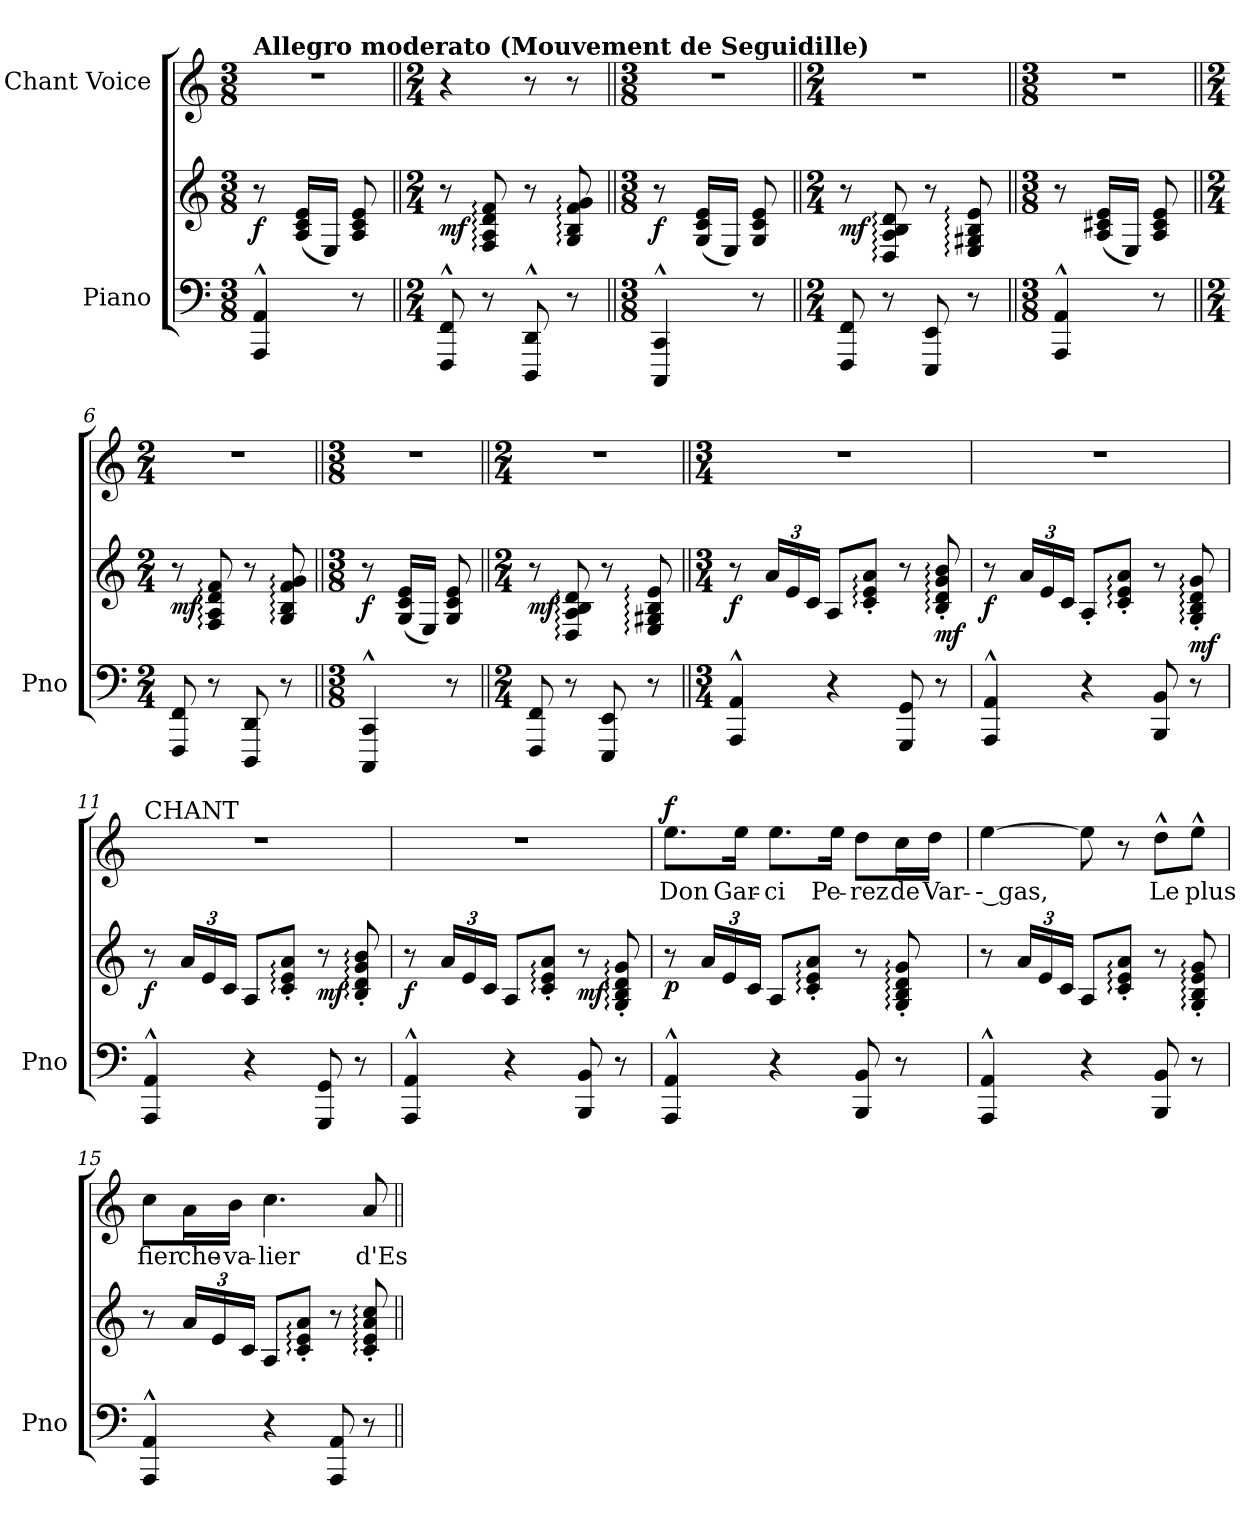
**kern	**kern	**dynam	**kern	**text	**dynam
*part2	*part2	*part2	*part1	*part1	*part1
*staff3	*staff2	*staff2/3	*staff1	*staff1	*staff1
*I"Piano	*	*	*I"Chant Voice	*	*
*I'Pno	*	*	*	*	*
*clefF4	*clefG2	*	*clefG2	*	*
*k[]	*k[]	*	*k[]	*	*
*M3/8	*M3/8	*	*M3/8	*	*
=1	=1	=1	=1	=1	=1
!	!	!	!LO:TX:a:B:t=Allegro moderato (Mouvement de Seguidille)	!	!
!	!	!LO:DY:b	!	!	!
4AAA/^^ 4AA/^^	8r	f	4.r	.	.
.	(<16A/ 16c/ 16e/LL	.	.	.	.
.	16E/JJ)	.	.	.	.
8r	8A/ 8c/ 8e/	.	.	.	.
=2||	=2||	=2||	=2||	=2||	=2||
*M2/4	*M2/4	*	*M2/4	*	*
!	!	!LO:DY:b	!	!	!
8FFF/^^ 8FF/^^	8r	mf	4r	.	.
8r	8F/: 8A/: 8d/: 8f/:	.	.	.	.
8DDD/^^ 8DD/^^	8r	.	8r	.	.
8r	8G/: 8B/: 8f/: 8g/:	.	8r	.	.
=3||	=3||	=3||	=3||	=3||	=3||
*M3/8	*M3/8	*	*M3/8	*	*
!	!	!LO:DY:b	!	!	!
4CCC/^^ 4CC/^^	8r	f	4.r	.	.
.	(<16G/ 16c/ 16e/LL	.	.	.	.
.	16E/JJ)	.	.	.	.
8r	8G/ 8c/ 8e/	.	.	.	.
=4||	=4||	=4||	=4||	=4||	=4||
*M2/4	*M2/4	*	*M2/4	*	*
!	!	!LO:DY:b	!	!	!
8FFF/ 8FF/	8r	mf	2r	.	.
8r	8D/: 8A/: 8B/: 8d/:	.	.	.	.
8EEE/ 8EE/	8r	.	.	.	.
8r	8E/: 8G#X/: 8B/: 8e/:	.	.	.	.
=5||	=5||	=5||	=5||	=5||	=5||
*M3/8	*M3/8	*	*M3/8	*	*
!	!	!LO:DY:b	!	!	!
!	!	!LO:DY:n=1:b	!	!	!
4AAA/^^ 4AA/^^	8r	other-dynamics f	4.r	.	.
.	(<16A/ 16c#X/ 16e/LL	.	.	.	.
.	16E/JJ)	.	.	.	.
8r	8A/ 8c#/ 8e/	.	.	.	.
!!LO:LB:g=z
=6||	=6||	=6||	=6||	=6||	=6||
*M2/4	*M2/4	*	*M2/4	*	*
!	!	!LO:DY:b	!	!	!
8FFF/ 8FF/	8r	mf	2r	.	.
8r	8F/: 8A/: 8d/: 8f/:	.	.	.	.
8DDD/ 8DD/	8r	.	.	.	.
8r	8G/: 8B/: 8f/: 8g/:	.	.	.	.
=7||	=7||	=7||	=7||	=7||	=7||
*M3/8	*M3/8	*	*M3/8	*	*
!	!	!LO:DY:b	!	!	!
4CCC/^^ 4CC/^^	8r	f	4.r	.	.
.	(<16G/ 16c/ 16e/LL	.	.	.	.
.	16E/JJ)	.	.	.	.
8r	8G/ 8c/ 8e/	.	.	.	.
=8||	=8||	=8||	=8||	=8||	=8||
*M2/4	*M2/4	*	*M2/4	*	*
!	!	!LO:DY:b	!	!	!
8FFF/ 8FF/	8r	mf	2r	.	.
8r	8D/: 8A/: 8B/: 8d/:	.	.	.	.
8EEE/ 8EE/	8r	.	.	.	.
8r	8E/: 8G#X/: 8B/: 8e/:	.	.	.	.
=9||	=9||	=9||	=9||	=9||	=9||
*M3/4	*M3/4	*	*M3/4	*	*
!	!	!LO:DY:b	!	!	!
4AAA/^^ 4AA/^^	8r	f	2.r	.	.
*	*Xbrackettup	*	*	*	*
.	24a/LL	.	.	.	.
.	24e/	.	.	.	.
.	24c/JJ	.	.	.	.
4r	8A/L	.	.	.	.
.	8c/:' 8e/:' 8a/:'J	.	.	.	.
8GGG/ 8GG/	8r	.	.	.	.
!	!	!LO:DY:b	!	!	!
8r	8B/:' 8d/:' 8g/:' 8b/:'	mf	.	.	.
=10	=10	=10	=10	=10	=10
!	!	!LO:DY:b	!	!	!
4AAA/^^ 4AA/^^	8r	f	2.r	.	.
.	24a/LL	.	.	.	.
.	24e/	.	.	.	.
.	24c/JJ	.	.	.	.
4r	8A'/L	.	.	.	.
.	8c/:' 8e/:' 8a/:'J	.	.	.	.
8BBB/ 8BB/	8r	.	.	.	.
!	!	!LO:DY:b	!	!	!
8r	8G/:' 8B/:' 8d/:' 8g/:'	mf	.	.	.
!!LO:LB:g=z
=11	=11	=11	=11	=11	=11
!	!	!	!LO:TX:a:t=CHANT	!	!
!	!	!LO:DY:b	!	!	!
4AAA/^^ 4AA/^^	8r	f	2.r	.	.
.	24a/LL	.	.	.	.
.	24e/	.	.	.	.
.	24c/JJ	.	.	.	.
4r	8A/L	.	.	.	.
.	8c/:' 8e/:' 8a/:'J	.	.	.	.
!	!	!LO:DY:b	!	!	!
8GGG/ 8GG/	8r	mf	.	.	.
8r	8B/:' 8d/:' 8g/:' 8b/:'	.	.	.	.
=12	=12	=12	=12	=12	=12
!	!	!LO:DY:b	!	!	!
4AAA/^^ 4AA/^^	8r	f	2.r	.	.
.	24a/LL	.	.	.	.
.	24e/	.	.	.	.
.	24c/JJ	.	.	.	.
4r	8A/L	.	.	.	.
.	8c/:' 8e/:' 8a/:'J	.	.	.	.
!	!	!LO:DY:b	!	!	!
8BBB/ 8BB/	8r	mf	.	.	.
8r	8G/:' 8B/:' 8d/:' 8g/:'	.	.	.	.
=13	=13	=13	=13	=13	=13
!	!	!LO:DY:b	!	!LO:LY:b	!LO:DY:a
4AAA/^^ 4AA/^^	8r	p	8.ee\L	Don	f
.	24a/LL	.	.	.	.
.	24e/	.	.	.	.
!	!	!	!	!LO:LY:b	!
.	.	.	16ee\Jk	Gar-	.
.	24c/JJ	.	.	.	.
!	!	!	!	!LO:LY:b	!
4r	8A/L	.	8.ee\L	-ci	.
.	8c/:' 8e/:' 8a/:'J	.	.	.	.
!	!	!	!	!LO:LY:b	!
.	.	.	16ee\Jk	Pe-	.
!	!	!	!	!LO:LY:b	!
8BBB/ 8BB/	8r	.	8dd\L	-rez	.
!	!	!	!	!LO:LY:b	!
8r	8G/:' 8B/:' 8d/:' 8g/:'	.	16cc\L	de	.
!	!	!	!	!LO:LY:b	!
.	.	.	16dd\JJ	Var-	.
!!LO:LB:g=z
=14	=14	=14	=14	=14	=14
!	!	!	!	!LO:LY:b	!
4AAA/^^ 4AA/^^	8r	.	[4ee\	-- gas,	.
.	24a/LL	.	.	.	.
.	24e/	.	.	.	.
.	24c/JJ	.	.	.	.
4r	8A/L	.	8ee\]	.	.
.	8c/:' 8e/:' 8a/:'J	.	8r	.	.
!	!	!	!	!LO:LY:b	!
8BBB/ 8BB/	8r	.	8dd^^\L	Le	.
!	!	!	!	!LO:LY:b	!
8r	8G/:' 8B/:' 8e/:' 8g/:'	.	8ee^^\J	plus	.
=15	=15	=15	=15	=15	=15
!	!	!	!	!LO:LY:b	!
4AAA/^^ 4AA/^^	8r	.	8cc\L	fier	.
!	!	!	!	!LO:LY:b	!
.	24a/LL	.	16a\L	che-	.
.	24e/	.	.	.	.
!	!	!	!	!LO:LY:b	!
.	.	.	16b\JJ	-va-	.
.	24c/JJ	.	.	.	.
!	!	!	!	!LO:LY:b	!
4r	8A/L	.	4.cc\	-lier	.
.	8c/:' 8e/:' 8a/:'J	.	.	.	.
8AAA/ 8AA/	8r	.	.	.	.
!	!	!	!	!LO:LY:b	!
8r	8c/:' 8e/:' 8a/:' 8cc/:'	.	8a/	d'Es-	.
=||	=||	=||	=||	=||	=||
*-	*-	*-	*-	*-	*-
